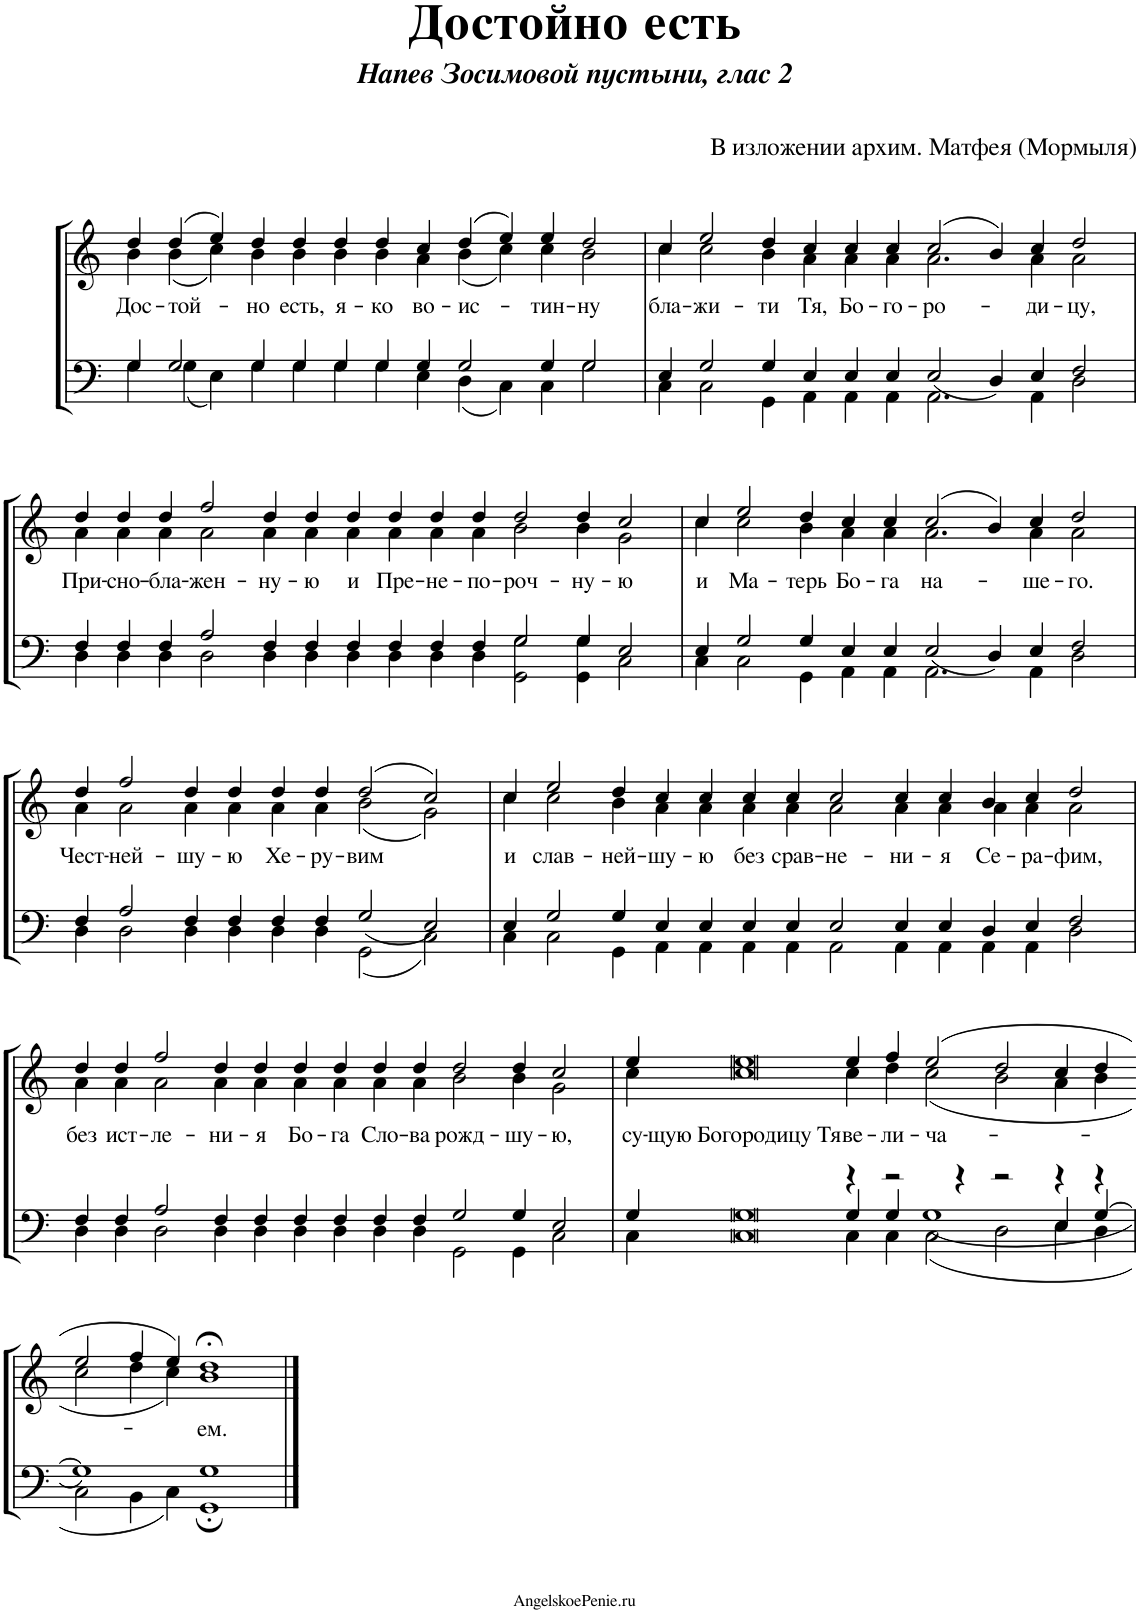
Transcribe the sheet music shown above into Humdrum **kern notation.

**kern	**kern	**text
*part1	*part1	*part1
*staff2	*staff1	*staff1
*I"Piano	*	*
*I'Pno.	*	*
*clefF4	*clefG2	*
*k[]	*k[]	*
*M63/4	*M63/4	*
=1	=1	=1
*^	*^	*
*	*^	*	*	*
!	!	!	!	!	!LO:LY:b
000ryy	4G/	4G\	4dd/	4b\	Дос-
!	!	!	!	!	!LO:LY:b
.	2G/	4G\	(4dd/	(4b\	-той-
.	.	4E\	4ee/)	4cc\)	.
!	!	!	!	!	!LO:LY:b
.	4G/	4G\	4dd/	4b\	-но
!	!	!	!	!	!LO:LY:b
.	4G/	4G\	4dd/	4b\	есть,
!	!	!	!	!	!LO:LY:b
.	4G/	4G\	4dd/	4b\	я-
!	!	!	!	!	!LO:LY:b
.	4G/	4G\	4dd/	4b\	-ко
!	!	!	!	!	!LO:LY:b
.	4G/	4E\	4cc/	4a\	во-
!	!	!	!	!	!LO:LY:b
.	2G/	4D\	(4dd/	(4b\	-ис-
.	.	4C\	4ee/)	4cc\)	.
!	!	!	!	!	!LO:LY:b
.	4G/	4C\	4ee/	4cc\	-тин-
!	!	!	!	!	!LO:LY:b
.	2G/	2G\	2dd/	2b\	-ну
.	1ryy	1ryy	000ryy	000ryy	.
.	1ryy	1ryy	.	.	.
.	1ryy	1ryy	.	.	.
.	1ryy	1ryy	.	.	.
.	1ryy	1ryy	.	.	.
4%31ryy	.	.	.	.	.
.	2%15ryy	2%15ryy	.	.	.
.	.	.	00ryy	00ryy	.
.	.	.	2ryy	2ryy	.
=2	=2	=2	=2	=2	=2
!	!	!	!	!	!LO:LY:b
000ryy	4E/	4C\	4cc/	4cc\	бла-
!	!	!	!	!	!LO:LY:b
.	2G/	2C\	2ee/	2cc\	-жи-
!	!	!	!	!	!LO:LY:b
.	4G/	4GG\	4dd/	4b\	-ти
!	!	!	!	!	!LO:LY:b
.	4E/	4AA\	4cc/	4a\	Тя,
!	!	!	!	!	!LO:LY:b
.	4E/	4AA\	4cc/	4a\	Бо-
!	!	!	!	!	!LO:LY:b
.	4E/	4AA\	4cc/	4a\	-го-
!	!	!	!	!	!LO:LY:b
.	2E/	2.AA\	(2cc/	2.a\	-ро-
.	4D/	.	4b/)	.	.
!	!	!	!	!	!LO:LY:b
.	4E/	4AA\	4cc/	4a\	-ди-
!	!	!	!	!	!LO:LY:b
.	2F/	2D\	2dd/	2a\	-цу,
.	1ryy	1ryy	000ryy	000ryy	.
.	1ryy	1ryy	.	.	.
.	1ryy	1ryy	.	.	.
.	1ryy	1ryy	.	.	.
.	1ryy	1ryy	.	.	.
4%31ryy	.	.	.	.	.
.	2%15ryy	2%15ryy	.	.	.
.	.	.	00ryy	00ryy	.
.	.	.	2ryy	2ryy	.
!!LO:LB:g=z	!!
=3	=3	=3	=3	=3	=3
!	!	!	!	!	!LO:LY:b
000ryy	4F/	4D\	4dd/	4a\	При-
!	!	!	!	!	!LO:LY:b
.	4F/	4D\	4dd/	4a\	-сно-
!	!	!	!	!	!LO:LY:b
.	4F/	4D\	4dd/	4a\	-бла-
!	!	!	!	!	!LO:LY:b
.	2A/	2D\	2ff/	2a\	-жен-
!	!	!	!	!	!LO:LY:b
.	4F/	4D\	4dd/	4a\	-ну-
!	!	!	!	!	!LO:LY:b
.	4F/	4D\	4dd/	4a\	-ю
!	!	!	!	!	!LO:LY:b
.	4F/	4D\	4dd/	4a\	и
!	!	!	!	!	!LO:LY:b
.	4F/	4D\	4dd/	4a\	Пре-
!	!	!	!	!	!LO:LY:b
.	4F/	4D\	4dd/	4a\	-не-
!	!	!	!	!	!LO:LY:b
.	4F/	4D\	4dd/	4a\	-по-
!	!	!	!	!	!LO:LY:b
.	2G/	2GG\ 2G\	2dd/	2b\	-роч-
!	!	!	!	!	!LO:LY:b
.	4G/	4GG\ 4G\	4dd/	4b\	-ну-
!	!	!	!	!	!LO:LY:b
.	2E/	2C\	2cc/	2g\	-ю
.	1ryy	1ryy	000ryy	000ryy	.
.	1ryy	1ryy	.	.	.
.	1ryy	1ryy	.	.	.
.	1ryy	1ryy	.	.	.
4%31ryy	1ryy	1ryy	.	.	.
.	1ryy	1ryy	.	.	.
.	1ryy	1ryy	.	.	.
.	1ryy	1ryy	.	.	.
.	4%15ryy	4%15ryy	4%15ryy	4%15ryy	.
=4	=4	=4	=4	=4	=4
!	!	!	!	!	!LO:LY:b
000ryy	4E/	4C\	4cc/	4cc\	и
!	!	!	!	!	!LO:LY:b
.	2G/	2C\	2ee/	2cc\	Ма-
!	!	!	!	!	!LO:LY:b
.	4G/	4GG\	4dd/	4b\	-терь
!	!	!	!	!	!LO:LY:b
.	4E/	4AA\	4cc/	4a\	Бо-
!	!	!	!	!	!LO:LY:b
.	4E/	4AA\	4cc/	4a\	-га
!	!	!	!	!	!LO:LY:b
.	2E/	2.AA\	(2cc/	2.a\	на-
.	4D/	.	4b/)	.	.
!	!	!	!	!	!LO:LY:b
.	4E/	4AA\	4cc/	4a\	-ше-
!	!	!	!	!	!LO:LY:b
.	2F/	2D\	2dd/	2a\	-го.
.	1ryy	1ryy	000ryy	000ryy	.
.	1ryy	1ryy	.	.	.
.	1ryy	1ryy	.	.	.
.	1ryy	1ryy	.	.	.
.	1ryy	1ryy	.	.	.
4%31ryy	1ryy	1ryy	.	.	.
.	1ryy	1ryy	.	.	.
.	1ryy	1ryy	.	.	.
.	1ryy	1ryy	00ryy	00ryy	.
.	4%15ryy	4%15ryy	.	.	.
.	.	.	2.ryy	2.ryy	.
!!LO:LB:g=z	!!
=5	=5	=5	=5	=5	=5
!	!	!	!	!	!LO:LY:b
000ryy	4F/	4D\	4dd/	4a\	Чест-
!	!	!	!	!	!LO:LY:b
.	2A/	2D\	2ff/	2a\	-ней-
!	!	!	!	!	!LO:LY:b
.	4F/	4D\	4dd/	4a\	-шу-
!	!	!	!	!	!LO:LY:b
.	4F/	4D\	4dd/	4a\	-ю
!	!	!	!	!	!LO:LY:b
.	4F/	4D\	4dd/	4a\	Хе-
!	!	!	!	!	!LO:LY:b
.	4F/	4D\	4dd/	4a\	-ру-
!	!	!	!	!	!LO:LY:b
.	2G/	2GG\	(2dd/	(2b\	-вим
.	2E/	2C\	2cc/)	2g\)	.
.	1ryy	1ryy	000ryy	000ryy	.
.	000.ryy	000.ryy	.	.	.
4%31ryy	.	.	.	.	.
.	.	.	00ryy	00ryy	.
.	.	.	1ryy	1ryy	.
=6	=6	=6	=6	=6	=6
!	!	!	!	!	!LO:LY:b
000ryy	4E/	4C\	4cc/	4cc\	и
!	!	!	!	!	!LO:LY:b
.	2G/	2C\	2ee/	2cc\	слав-
!	!	!	!	!	!LO:LY:b
.	4G/	4GG\	4dd/	4b\	-ней-
!	!	!	!	!	!LO:LY:b
.	4E/	4AA\	4cc/	4a\	-шу-
!	!	!	!	!	!LO:LY:b
.	4E/	4AA\	4cc/	4a\	-ю
!	!	!	!	!	!LO:LY:b
.	4E/	4AA\	4cc/	4a\	без
!	!	!	!	!	!LO:LY:b
.	4E/	4AA\	4cc/	4a\	срав-
!	!	!	!	!	!LO:LY:b
.	2E/	2AA\	2cc/	2a\	-не-
!	!	!	!	!	!LO:LY:b
.	4E/	4AA\	4cc/	4a\	-ни-
!	!	!	!	!	!LO:LY:b
.	4E/	4AA\	4cc/	4a\	-я
!	!	!	!	!	!LO:LY:b
.	4D/	4AA\	4b/	4a\	Се-
!	!	!	!	!	!LO:LY:b
.	4E/	4AA\	4cc/	4a\	-ра-
!	!	!	!	!	!LO:LY:b
.	2F/	2D\	2dd/	2a\	-фим,
.	1ryy	1ryy	000ryy	000ryy	.
.	1ryy	1ryy	.	.	.
.	1ryy	1ryy	.	.	.
.	1ryy	1ryy	.	.	.
4%31ryy	1ryy	1ryy	.	.	.
.	1ryy	1ryy	.	.	.
.	1ryy	1ryy	.	.	.
.	1ryy	1ryy	.	.	.
.	4%15ryy	4%15ryy	4%15ryy	4%15ryy	.
!!LO:LB:g=z	!!
=7	=7	=7	=7	=7	=7
!	!	!	!	!	!LO:LY:b
000ryy	4F/	4D\	4dd/	4a\	без
!	!	!	!	!	!LO:LY:b
.	4F/	4D\	4dd/	4a\	ист-
!	!	!	!	!	!LO:LY:b
.	2A/	2D\	2ff/	2a\	-ле-
!	!	!	!	!	!LO:LY:b
.	4F/	4D\	4dd/	4a\	-ни-
!	!	!	!	!	!LO:LY:b
.	4F/	4D\	4dd/	4a\	-я
!	!	!	!	!	!LO:LY:b
.	4F/	4D\	4dd/	4a\	Бо-
!	!	!	!	!	!LO:LY:b
.	4F/	4D\	4dd/	4a\	-га
!	!	!	!	!	!LO:LY:b
.	4F/	4D\	4dd/	4a\	Сло-
!	!	!	!	!	!LO:LY:b
.	4F/	4D\	4dd/	4a\	-ва
!	!	!	!	!	!LO:LY:b
.	2G/	2GG\	2dd/	2b\	рожд-
!	!	!	!	!	!LO:LY:b
.	4G/	4GG\	4dd/	4b\	-шу-
!	!	!	!	!	!LO:LY:b
.	2E/	2C\	2cc/	2g\	-ю,
.	000.ryy	000.ryy	000.ryy	000.ryy	.
4%31ryy	.	.	.	.	.
=8	=8	=8	=8	=8	=8
!	!	!	!	!	!LO:LY:b
2ryy	4G/	4C\	4ee/	4cc\	су-
!	!	!	!	!	!LO:LY:b
.	4G	4C	4ee	4cc	-щую Богородицу Тя
!	!	!	!	!	!LO:LY:b
4r	4G/	4C\	4ee/	4cc\	ве-
!	!	!	!	!	!LO:LY:b
2r	4G/	4C\	4ff/	4dd\	-ли-
!	!	!	!	!	!LO:LY:b
.	1G	2C\	(2ee/	(2cc\	-ча-
4r	.	.	.	.	.
2r	.	2D\	2dd/	2b\	.
4r	4E/	4E\	4cc/	4a\	.
4r	[4G/	4D\	4dd/	4b\	.
!!LO:LB:g=z	!!
=9-	=9-	=9-	=9-	=9-	=9-
000ryy	1G]	2C\	2ee/	2cc\	.
.	.	4BB\	4ff/	4dd\	.
.	.	4C\	4ee/)	4cc\)	.
!	!	!	!	!	!LO:LY:b
.	1G	1GG;	1dd;<	1b	-ем.
.	1ryy	1ryy	000ryy	000ryy	.
.	1ryy	1ryy	.	.	.
.	1ryy	1ryy	.	.	.
.	1ryy	1ryy	.	.	.
.	1ryy	1ryy	.	.	.
.	1ryy	1ryy	.	.	.
4%31ryy	1ryy	1ryy	.	.	.
.	1ryy	1ryy	.	.	.
.	1ryy	1ryy	00ryy	00ryy	.
.	1ryy	1ryy	.	.	.
.	4%15ryy	4%15ryy	.	.	.
.	.	.	1..ryy	1..ryy	.
*v	*v	*v	*	*	*
*	*v	*v	*
==	==	==
*-	*-	*-
